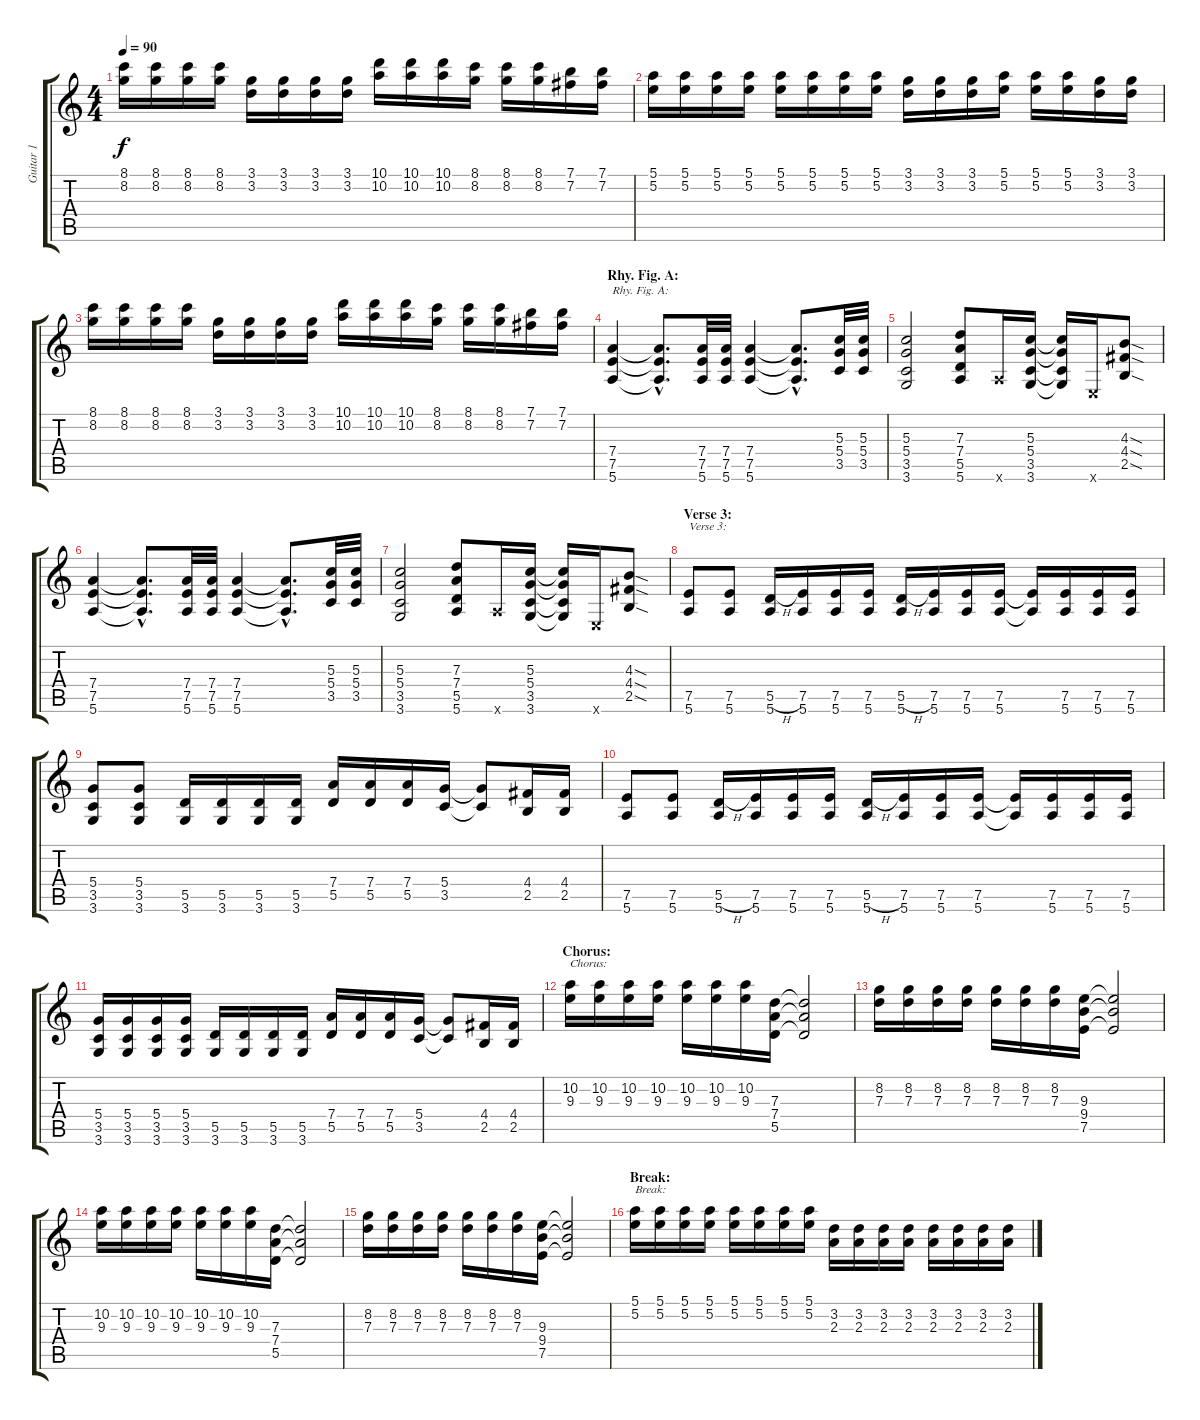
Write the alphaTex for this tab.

\track ("Guitar 1" "Guitar 1") {instrument distortionguitar}
\staff {score tabs}
\tuning (E4 B3 G3 D3 A2 E2) {hide}
\ts (4 4)
\tempo 90
\clef g2
\ks c
(8.1 8.2).16{dy f} (8.1 8.2).16 (8.1 8.2).16 (8.1 8.2).16 (3.1 3.2).16 (3.1 3.2).16 (3.1 3.2).16 (3.1 3.2).16 (10.1 10.2).16 (10.1 10.2).16 (10.1 10.2).16 (8.1 8.2).16 (8.1 8.2).16 (8.1 8.2).16 (7.1 7.2).16 (7.1 7.2).16 |
(5.1 5.2).16 (5.1 5.2).16 (5.1 5.2).16 (5.1 5.2).16 (5.1 5.2).16 (5.1 5.2).16 (5.1 5.2).16 (5.1 5.2).16 (3.1 3.2).16 (3.1 3.2).16 (3.1 3.2).16 (5.1 5.2).16 (5.1 5.2).16 (5.1 5.2).16 (3.1 3.2).16 (3.1 3.2).16 |
(8.1 8.2).16 (8.1 8.2).16 (8.1 8.2).16 (8.1 8.2).16 (3.1 3.2).16 (3.1 3.2).16 (3.1 3.2).16 (3.1 3.2).16 (10.1 10.2).16 (10.1 10.2).16 (10.1 10.2).16 (8.1 8.2).16 (8.1 8.2).16 (8.1 8.2).16 (7.1 7.2).16 (7.1 7.2).16 |
\section ("" "Rhy. Fig. A:")
(7.4 7.5 5.6).4{txt "Rhy. Fig. A:" volume 12 instrument distortionguitar} (7.4{hac t} 7.5{hac t} 5.6{hac t}).8{d} (7.4 7.5 5.6).32 (7.4 7.5 5.6).32 (7.4 7.5 5.6).4 (7.4{hac t} 7.5{hac t} 5.6{hac t}).8{d} (5.3 5.4 3.5).32 (5.3 5.4 3.5).32 |
(5.3 5.4 3.5 3.6).2 (7.3 7.4 5.5 5.6).8 5.6{x}.16 (5.3 5.4 3.5 3.6).16 (5.3{t} 5.4{t} 3.5{t} 3.6{t}).16 0.6{x}.16 (4.3{sod} 4.4{sod} 2.5{sod}).8 |
(7.4 7.5 5.6).4 (7.4{hac t} 7.5{hac t} 5.6{hac t}).8{d} (7.4 7.5 5.6).32 (7.4 7.5 5.6).32 (7.4 7.5 5.6).4 (7.4{hac t} 7.5{hac t} 5.6{hac t}).8{d} (5.3 5.4 3.5).32 (5.3 5.4 3.5).32 |
(5.3 5.4 3.5 3.6).2 (7.3 7.4 5.5 5.6).8 5.6{x}.16 (5.3 5.4 3.5 3.6).16 (5.3{t} 5.4{t} 3.5{t} 3.6{t}).16 0.6{x}.16 (4.3{sod} 4.4{sod} 2.5{sod}).8 |
\section ("" "Verse 3:")
(7.5 5.6).8{txt "Verse 3:"} (7.5 5.6).8 (5.5{h} 5.6).16 (7.5 5.6).16 (7.5 5.6).16 (7.5 5.6).16 (5.5{h} 5.6).16 (7.5 5.6).16 (7.5 5.6).16 (7.5 5.6).16 (7.5{t} 5.6{t}).16 (7.5 5.6).16 (7.5 5.6).16 (7.5 5.6).16 |
(5.4 3.5 3.6).8 (5.4 3.5 3.6).8 (5.5 3.6).16 (5.5 3.6).16 (5.5 3.6).16 (5.5 3.6).16 (7.4 5.5).16 (7.4 5.5).16 (7.4 5.5).16 (5.4 3.5).16 (5.4{t} 3.5{t}).8 (4.4 2.5).16 (4.4 2.5).16 |
(7.5 5.6).8 (7.5 5.6).8 (5.5{h} 5.6).16 (7.5 5.6).16 (7.5 5.6).16 (7.5 5.6).16 (5.5{h} 5.6).16 (7.5 5.6).16 (7.5 5.6).16 (7.5 5.6).16 (7.5{t} 5.6{t}).16 (7.5 5.6).16 (7.5 5.6).16 (7.5 5.6).16 |
(5.4 3.5 3.6).16 (5.4 3.5 3.6).16 (5.4 3.5 3.6).16 (5.4 3.5 3.6).16 (5.5 3.6).16 (5.5 3.6).16 (5.5 3.6).16 (5.5 3.6).16 (7.4 5.5).16 (7.4 5.5).16 (7.4 5.5).16 (5.4 3.5).16 (5.4{t} 3.5{t}).8 (4.4 2.5).16 (4.4 2.5).16 |
\section ("" "Chorus:")
(10.2 9.3).16{txt "Chorus:"} (10.2 9.3).16 (10.2 9.3).16 (10.2 9.3).16 (10.2 9.3).16 (10.2 9.3).16 (10.2 9.3).16 (7.3 7.4 5.5).16 (7.3{t} 7.4{t} 5.5{t}).2 |
(8.2 7.3).16 (8.2 7.3).16 (8.2 7.3).16 (8.2 7.3).16 (8.2 7.3).16 (8.2 7.3).16 (8.2 7.3).16 (9.3 9.4 7.5).16 (9.3{t} 9.4{t} 7.5{t}).2 |
(10.2 9.3).16 (10.2 9.3).16 (10.2 9.3).16 (10.2 9.3).16 (10.2 9.3).16 (10.2 9.3).16 (10.2 9.3).16 (7.3 7.4 5.5).16 (7.3{t} 7.4{t} 5.5{t}).2 |
(8.2 7.3).16 (8.2 7.3).16 (8.2 7.3).16 (8.2 7.3).16 (8.2 7.3).16 (8.2 7.3).16 (8.2 7.3).16 (9.3 9.4 7.5).16 (9.3{t} 9.4{t} 7.5{t}).2 |
\section ("" "Break:")
(5.1 5.2).16{txt "Break:" volume 10 instrument lead3calliope} (5.1 5.2).16 (5.1 5.2).16 (5.1 5.2).16 (5.1 5.2).16 (5.1 5.2).16 (5.1 5.2).16 (5.1 5.2).16 (3.2 2.3).16 (3.2 2.3).16 (3.2 2.3).16 (3.2 2.3).16 (3.2 2.3).16 (3.2 2.3).16 (3.2 2.3).16 (3.2 2.3).16
